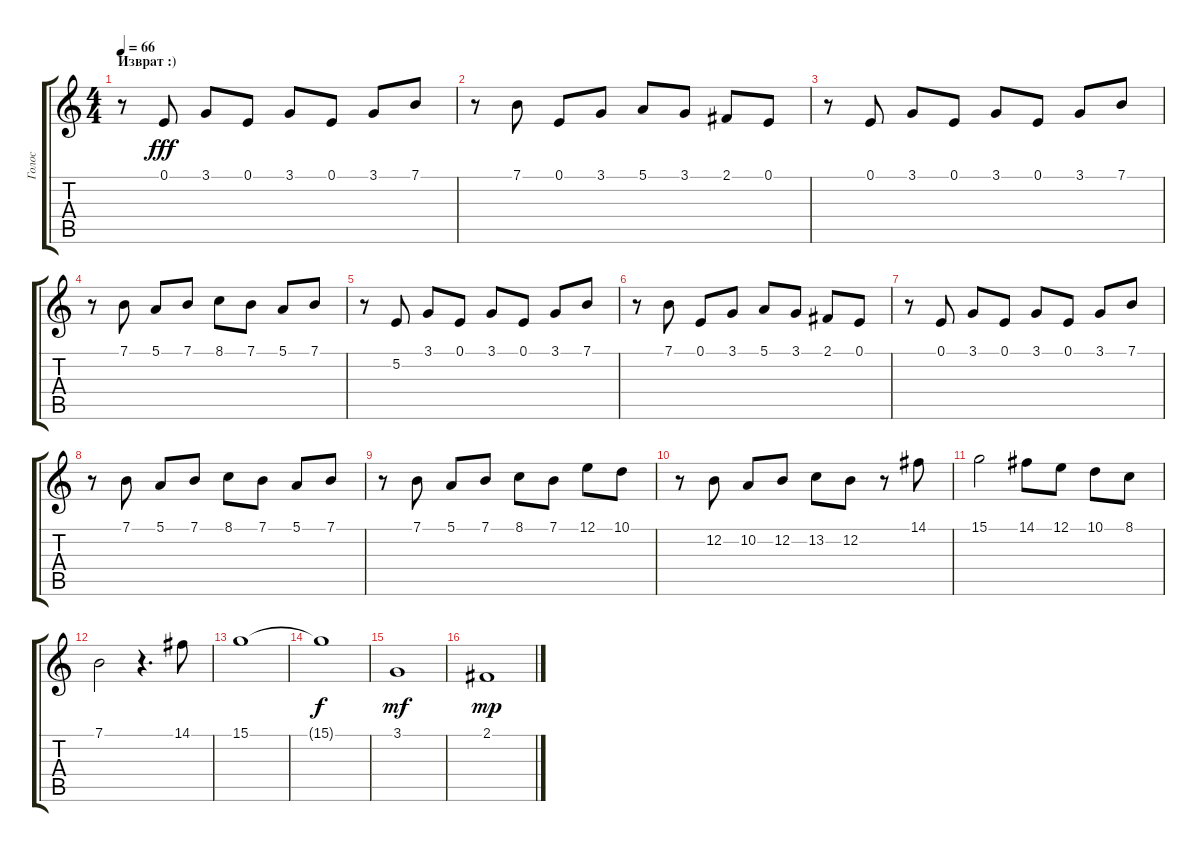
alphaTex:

\track ("Голос" "Голос") {instrument tenorsax}
\staff {score tabs}
\tuning (E4 B3 G3 D3 A2 E2) {hide}
\ts (4 4)
\section ("" "Изврат :)")
\tempo 66
\clef g2
\ks c
r.8{dy mf} 0.1.8{dy fff} 3.1.8 0.1.8 3.1.8 0.1.8 3.1.8 7.1.8 |
r.8 7.1.8 0.1.8 3.1.8 5.1.8 3.1.8 2.1.8 0.1.8 |
r.8 0.1.8 3.1.8 0.1.8 3.1.8 0.1.8 3.1.8 7.1.8 |
r.8 7.1.8 5.1.8 7.1.8 8.1.8 7.1.8 5.1.8 7.1.8 |
r.8 5.2.8 3.1.8 0.1.8 3.1.8 0.1.8 3.1.8 7.1.8 |
r.8 7.1.8 0.1.8 3.1.8 5.1.8 3.1.8 2.1.8 0.1.8 |
r.8 0.1.8 3.1.8 0.1.8 3.1.8 0.1.8 3.1.8 7.1.8 |
r.8 7.1.8 5.1.8 7.1.8 8.1.8 7.1.8 5.1.8 7.1.8 |
r.8 7.1.8 5.1.8 7.1.8 8.1.8 7.1.8 12.1.8 10.1.8 |
r.8 12.2.8 10.2.8 12.2.8 13.2.8 12.2.8 r.8 14.1.8 |
15.1.2 14.1.8 12.1.8 10.1.8 8.1.8 |
7.1.2 r.4{d} 14.1.8 |
15.1.1 |
15.1{t}.1{dy f} |
3.1.1{dy mf} |
2.1.1{dy mp}
